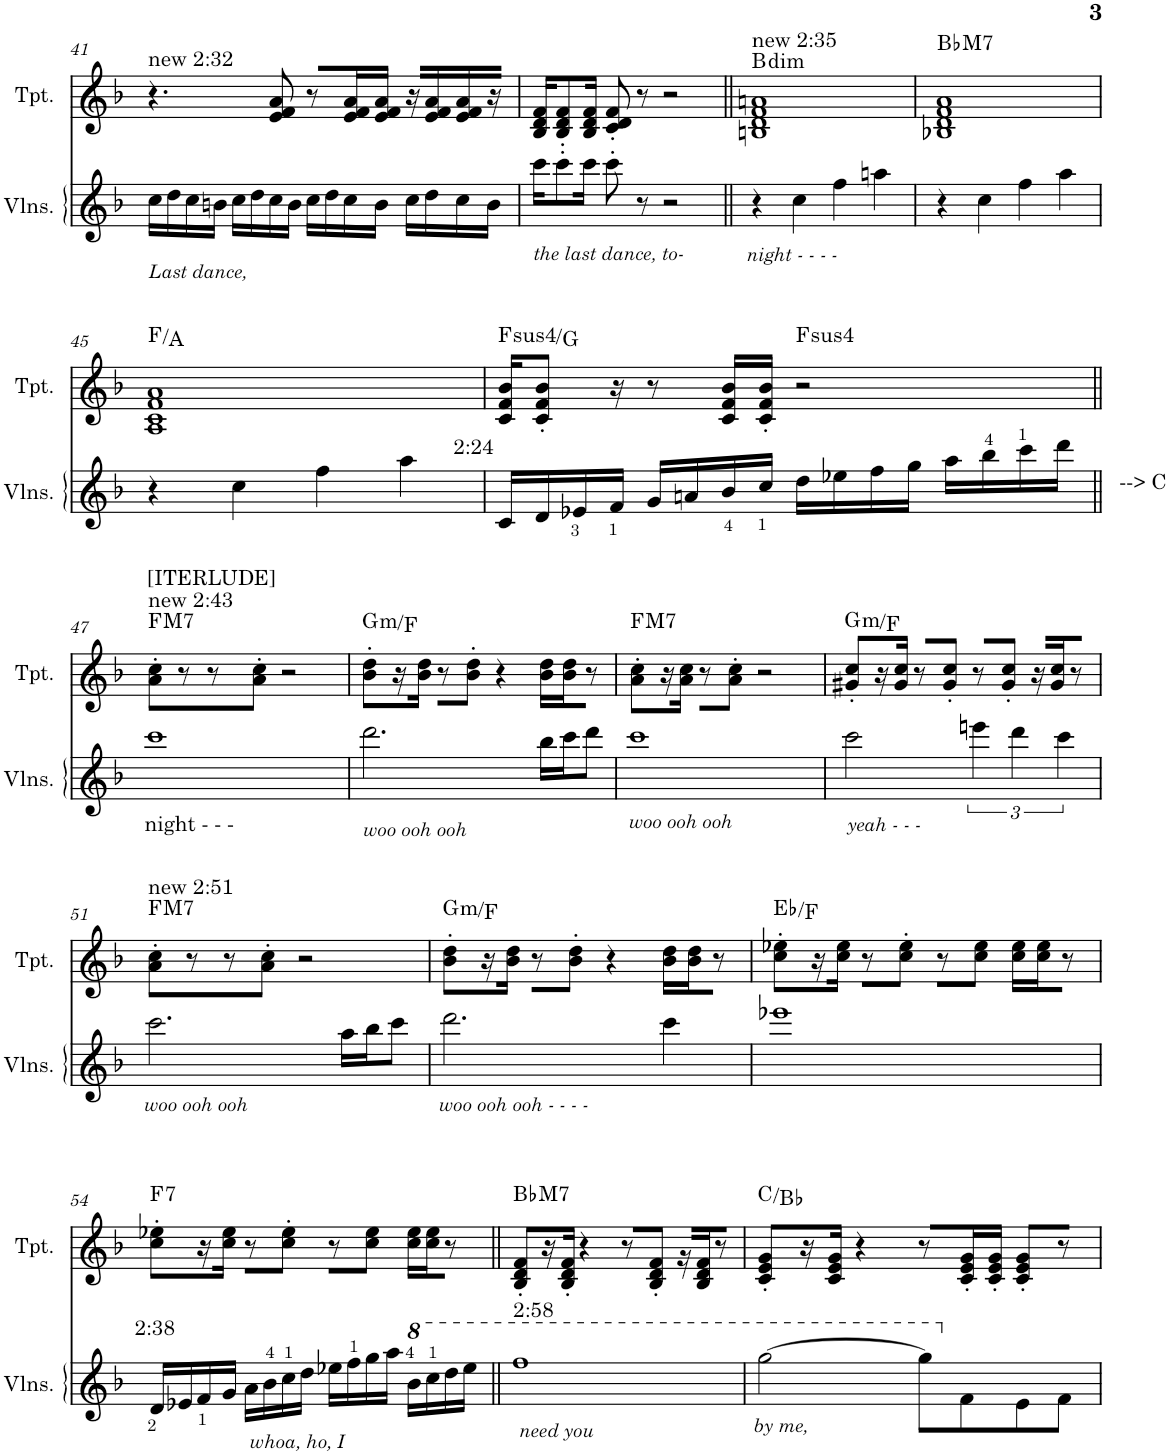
**kern	**kern	**harte
*part2	*part1	*part1
*staff2	*staff1	*
*I"Violins	*I"Violin	*
*I'Vlns.	*I'Vln.	*
!!LO:PB:g=z
*clefG2	*clefG2	*
*k[b-]	*k[b-]	*
*M4/4	*M4/4	*
=41	=41	=41
!	!LO:TX:a:t=new 2&colon;32	!
!LO:TX:b:i:t=Last dance,	!	!
16cc\LL	4.r	.
16dd\	.	.
16cc\	.	.
16bn\JJ	.	.
16cc\LL	.	.
16dd\	.	.
16cc\	8e/ 8f/ 8a/	.
16b\JJ	.	.
16cc\LL	8r	.
16dd\	.	.
16cc\	16e/ 16f/ 16a/L	.
16b\JJ	16e/ 16f/ 16a/JJ	.
16cc\LL	16r	.
16dd\	16e/ 16f/ 16a/	.
16cc\	16e/ 16f/ 16a/	.
16b\JJ	16r	.
=42	=42	=42
!LO:TX:b:i:t=the last dance, to-	!	!
16ccc\KL	16B-/ 16d/ 16f/KL	.
8ccc'\	8B-/' 8d/' 8f/'	.
16ccc\Jk	16B-/ 16d/ 16f/Jk	.
8ccc'\	8c/' 8d/' 8f/'	.
8r	8r	.
2r	2r	.
=43||	=43||	=43||
!	!LO:TX:a:t=new 2&colon;35	!
!LO:TX:b:i:t=night - - - -	!	!LO:H:kt=dim
4r	1Bn 1d 1f 1an	B:dim
4cc\	.	.
4ff\	.	.
4aan\	.	.
=44	=44	=44
!	!	!LO:H:kt=M7
4r	1B-X 1d 1f 1a	Bb:maj7
4cc\	.	.
4ff\	.	.
4aa\	.	.
!!LO:LB:g=z
=45	=45	=45
4r	1A 1c 1f 1a	F:maj/3
4cc\	.	.
4ff\	.	.
4aa\	.	.
=46	=46	=46
!LO:TX:a:t=2&colon;24	!	!LO:H:kt=4
16c/LL	16c/ 16f/ 16b-/KL	F:sus4/2
16d/	8c/' 8f/' 8b-/'J	.
16e-X/	.	.
16f/JJ	16r	.
16g/LL	8r	.
16an/	.	.
16b-/	16c/ 16f/ 16b-/LL	.
16cc/JJ	16c/' 16f/' 16b-/'JJ	.
!	!	!LO:H:kt=4
16dd\LL	2r	F:sus4
16ee-X\	.	.
16ff\	.	.
16gg\JJ	.	.
16aa\LL	.	.
16bb-\	.	.
16ccc\	.	.
!LO:TX:a:t=--> C	!	!
16ddd\JJ	.	.
!!LO:LB:g=z
=47||	=47||	=47||
!	!LO:TX:a:t=new 2&colon;43	!
!	!LO:TX:a:t=[ITERLUDE]	!
!LO:TX:b:t=night - - -	!	!LO:H:kt=M7
1ccc	8a\' 8cc\'L	F:maj7
.	8r	.
.	8r	.
.	8a\' 8cc\'J	.
.	2r	.
=48	=48	=48
!LO:TX:b:i:t=woo ooh ooh	!	!LO:H:kt=m
2.ddd\	8b-\' 8dd\'L	G:min/b7
.	16r	.
.	16b-\ 16dd\JJ	.
.	8r	.
.	8b-\' 8dd\'J	.
.	4r	.
16bb-\LL	16b-\ 16dd\LL	.
16ccc\J	16b-\ 16dd\J	.
8ddd\J	8r	.
=49	=49	=49
!LO:TX:b:i:t=woo ooh ooh	!	!LO:H:kt=M7
1ccc	8a\' 8cc\'L	F:maj7
.	16r	.
.	16a\ 16cc\JJ	.
.	8r	.
.	8a\' 8cc\'J	.
.	2r	.
=50	=50	=50
!LO:TX:b:i:t=yeah - - -	!	!LO:H:kt=m
2ccc\	8g#X/' 8cc/'L	G:min/b7
.	16r	.
.	16g#/ 16cc/JJ	.
.	8r	.
.	8g#/' 8cc/'J	.
6eeen\	8r	.
.	8g#/' 8cc/'J	.
6ddd\	.	.
.	16r	.
.	16g#/ 16cc/J	.
6ccc\	.	.
.	8r	.
!!LO:LB:g=z
=51	=51	=51
!	!LO:TX:a:t=new 2&colon;51	!
!LO:TX:b:i:t=woo ooh ooh	!	!LO:H:kt=M7
2.ccc\	8a\' 8cc\'L	F:maj7
.	8r	.
.	8r	.
.	8a\' 8cc\'J	.
.	2r	.
16aa\LL	.	.
16bb-\J	.	.
8ccc\J	.	.
=52	=52	=52
!LO:TX:b:i:t=woo ooh ooh - - - -	!	!LO:H:kt=m
2.ddd\	8b-\' 8dd\'L	G:min/b7
.	16r	.
.	16b-\ 16dd\JJ	.
.	8r	.
.	8b-\' 8dd\'J	.
.	4r	.
4ccc\	16b-\ 16dd\LL	.
.	16b-\ 16dd\J	.
.	8r	.
=53	=53	=53
1eee-X	8cc\' 8ee-X\'L	Eb:maj/2
.	16r	.
.	16cc\ 16ee-\JJ	.
.	8r	.
.	8cc\' 8ee-\'J	.
.	8r	.
.	8cc\ 8ee-\J	.
.	16cc\ 16ee-\LL	.
.	16cc\ 16ee-\J	.
.	8r	.
!!LO:LB:g=z
=54	=54	=54
!LO:TX:a:t=2&colon;38	!	!LO:H:kt=7
16d/LL	8cc\' 8ee-X\'L	F:7
16e-X/	.	.
16f/	16r	.
16g/JJ	16cc\ 16ee-\JJ	.
!LO:TX:b:i:t=whoa, ho, I	!	!
16a\LL	8r	.
16b-\	.	.
16cc\	8cc\' 8ee-\'J	.
16dd\JJ	.	.
16ee-X\LL	8r	.
16ff\	.	.
16gg\	8cc\ 8ee-\J	.
16aa\JJ	.	.
*8va	*	*
!LO:TX:b:i:t=need you	!	!
16bb-\LL	16cc\ 16ee-\LL	.
16ccc\	16cc\ 16ee-\J	.
16ddd\	8r	.
16eee-\JJ	.	.
=55||	=55||	=55||
!LO:TX:a:t=2&colon;58	!	!LO:H:kt=M7
1fff	8B-/' 8d/' 8f/'L	Bb:maj7
.	16r	.
.	16B-/' 16d/' 16f/'JJ	.
.	4r	.
.	8r	.
.	8B-/' 8d/' 8f/'J	.
.	16r	.
.	16B-/ 16d/ 16f/J	.
.	8r	.
=56	=56	=56
!LO:TX:b:i:t=by me,	!	!
[2ggg\	8c/' 8e/' 8g/'L	C:maj/b7
.	16r	.
.	16c/ 16e/ 16g/JJ	.
.	4r	.
8ggg\L]	8r	.
*X8va	*	*
8f\	16c/' 16e/' 16g/'L	.
.	16c/' 16e/' 16g/'JJ	.
8e\	8c/' 8e/' 8g/'L	.
8f\J	8r	.
=	=	=
*-	*-	*-
